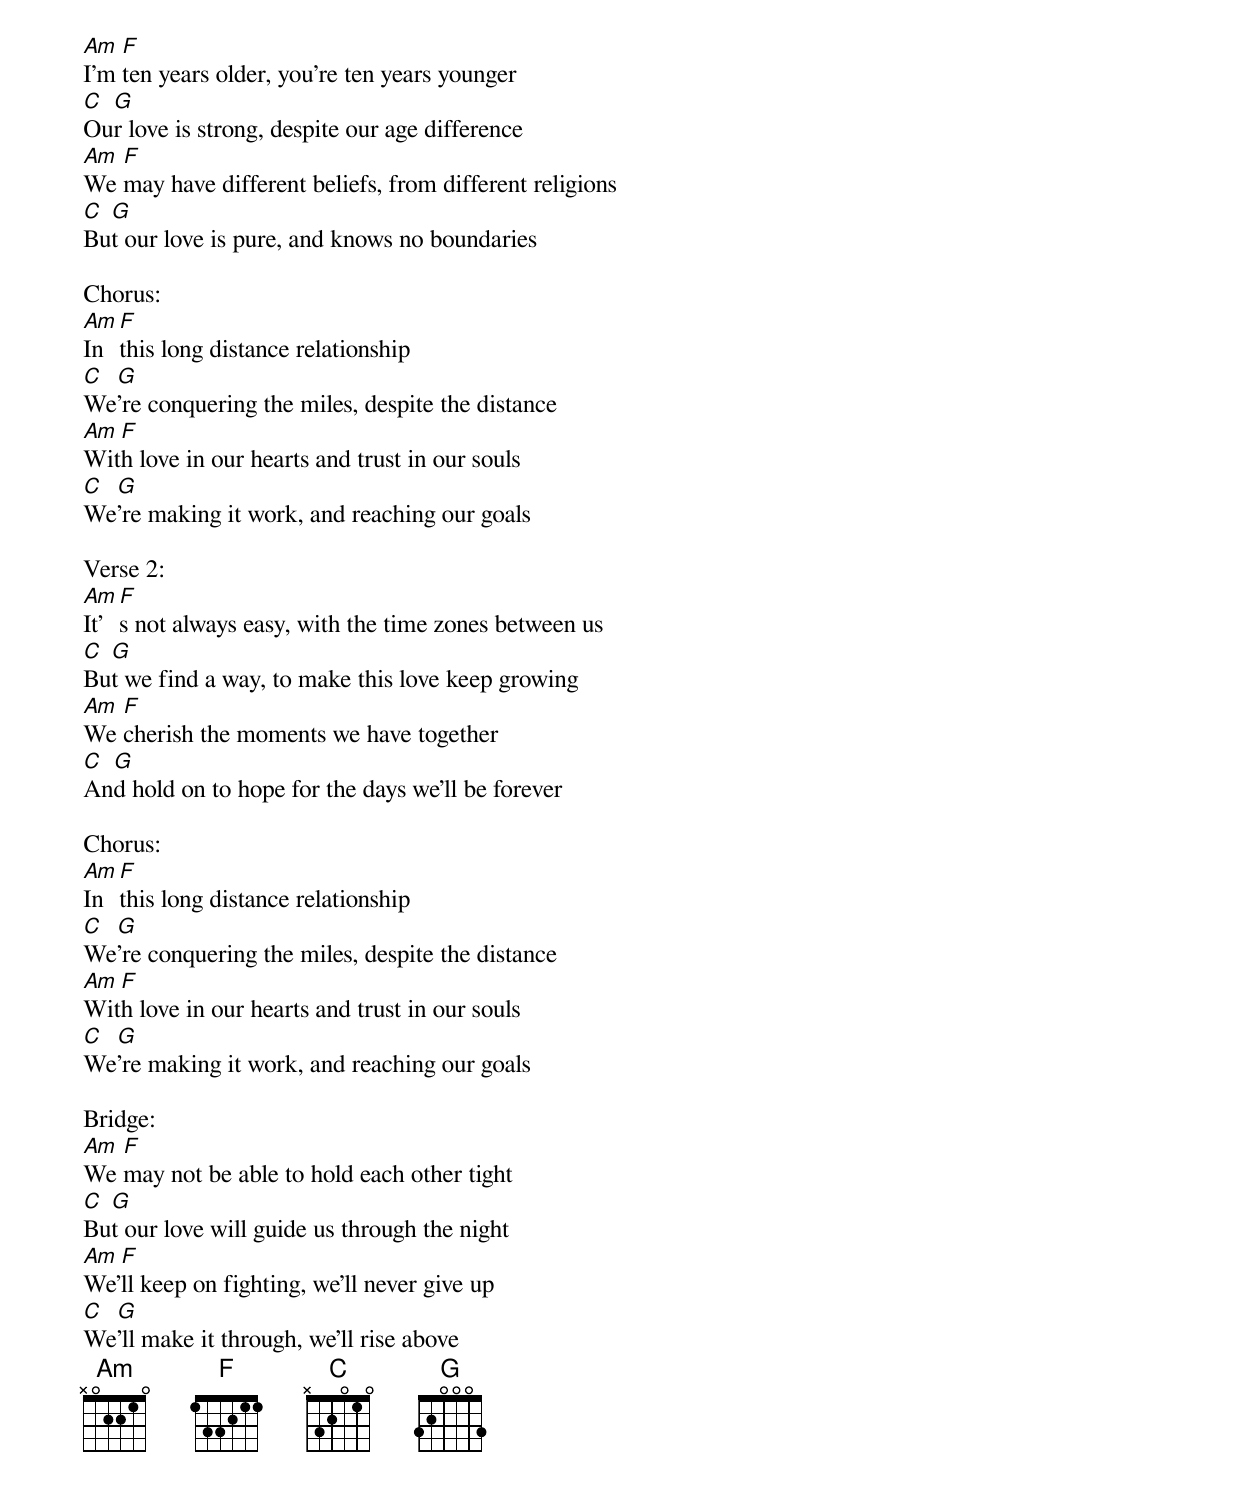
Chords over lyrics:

Am  F
I'm ten years older, you're ten years younger
C G
Our love is strong, despite our age difference
Am F
We may have different beliefs, from different religions
C G
But our love is pure, and knows no boundaries

Chorus:
Am F
In this long distance relationship
C G
We're conquering the miles, despite the distance
Am F
With love in our hearts and trust in our souls
C G
We're making it work, and reaching our goals

Verse 2:
Am F
It's not always easy, with the time zones between us
C G
But we find a way, to make this love keep growing
Am F
We cherish the moments we have together
C G
And hold on to hope for the days we'll be forever

Chorus:
Am F
In this long distance relationship
C G
We're conquering the miles, despite the distance
Am F
With love in our hearts and trust in our souls
C G
We're making it work, and reaching our goals

Bridge:
Am F
We may not be able to hold each other tight
C G
But our love will guide us through the night
Am F
We'll keep on fighting, we'll never give up
C G
We'll make it through, we'll rise above
